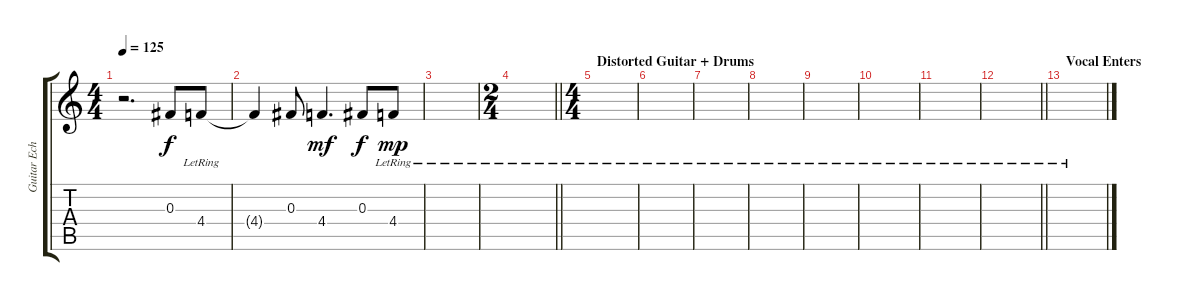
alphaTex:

\track ("Guitar Echo" "Guitar Ech") {instrument electricguitarjazz}
\staff {score tabs}
\tuning (Eb4 Bb3 Gb3 Db3 Ab2 Eb2) {hide}
\ts (4 4)
\tempo 125
\clef g2
\ks c
r.2{d dy f} 0.3.8 4.4{lr}.8 |
4.4{t}.4 0.3.8 4.4.4{d dy mf} 0.3.8{dy f} 4.4{lr}.8{dy mp} |
|
\ts (2 4)
\barLineRight lightlight
|
\ts (4 4)
\section ("" "Distorted Guitar + Drums")
|
|
|
|
|
|
|
\barLineRight lightlight
|
\section ("" "Vocal Enters")
